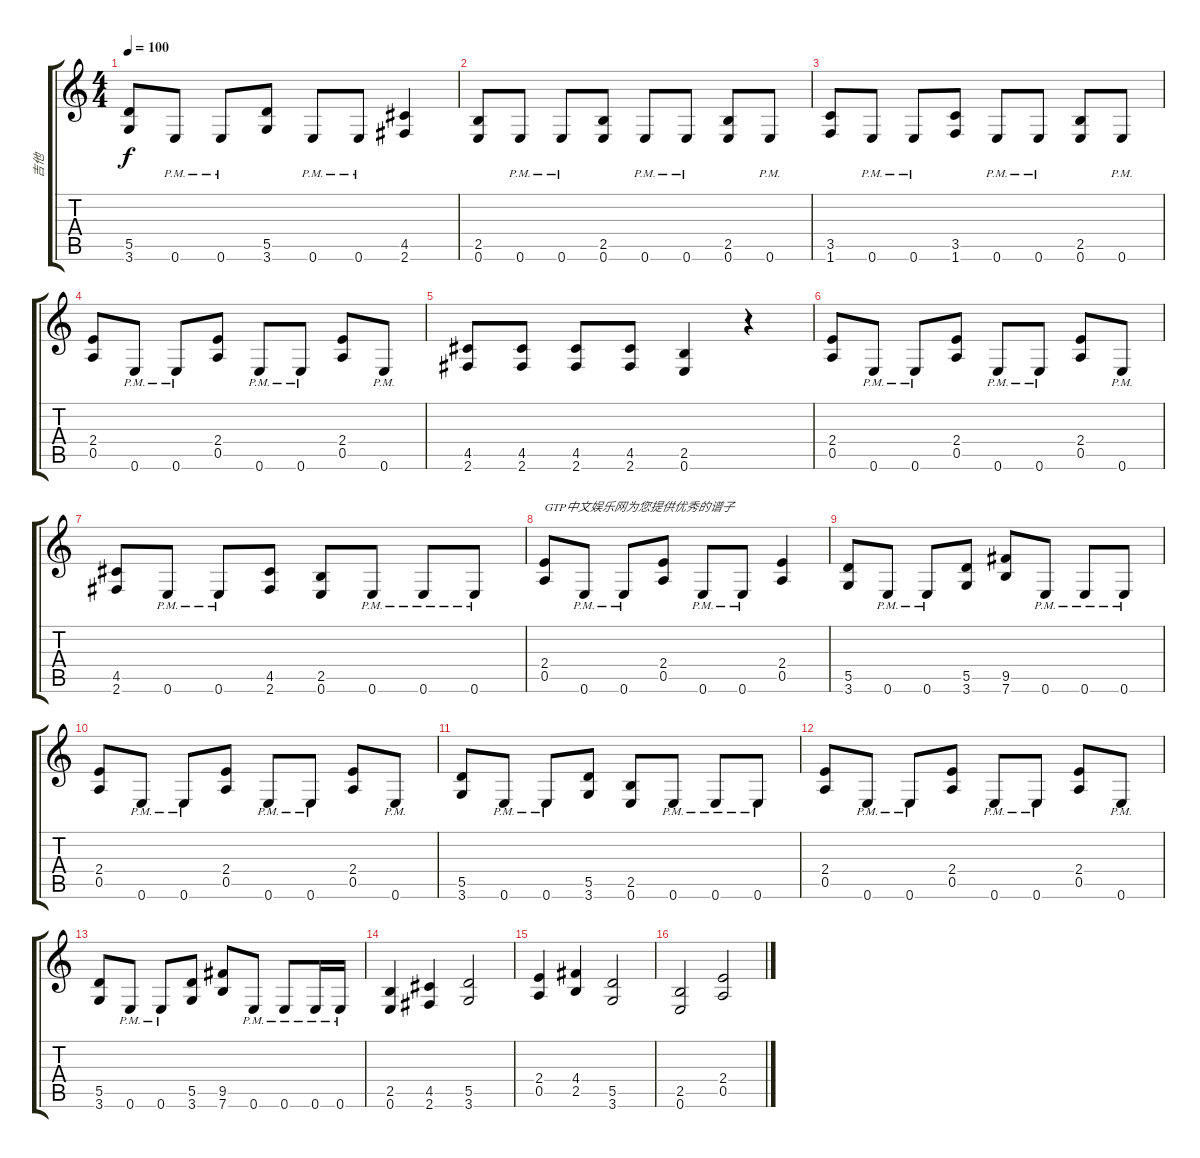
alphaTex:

\track ("吉他" "吉他") {instrument distortionguitar}
\staff {score tabs}
\tuning (E4 B3 G3 D3 A2 E2) {hide}
\ts (4 4)
\tempo 100
\clef g2
\ks c
(5.5 3.6).8{dy f} 0.6{pm}.8 0.6{pm}.8 (5.5 3.6).8 0.6{pm}.8 0.6{pm}.8 (4.5 2.6).4 |
(2.5 0.6).8 0.6{pm}.8 0.6{pm}.8 (2.5 0.6).8 0.6{pm}.8 0.6{pm}.8 (2.5 0.6).8 0.6{pm}.8 |
(3.5 1.6).8 0.6{pm}.8 0.6{pm}.8 (3.5 1.6).8 0.6{pm}.8 0.6{pm}.8 (2.5 0.6).8 0.6{pm}.8 |
(2.4 0.5).8 0.6{pm}.8 0.6{pm}.8 (2.4 0.5).8 0.6{pm}.8 0.6{pm}.8 (2.4 0.5).8 0.6{pm}.8 |
(4.5 2.6).8 (4.5 2.6).8 (4.5 2.6).8 (4.5 2.6).8 (2.5 0.6).4 r.4 |
(2.4 0.5).8 0.6{pm}.8 0.6{pm}.8 (2.4 0.5).8 0.6{pm}.8 0.6{pm}.8 (2.4 0.5).8 0.6{pm}.8 |
(4.5 2.6).8 0.6{pm}.8 0.6{pm}.8 (4.5 2.6).8 (2.5 0.6).8 0.6{pm}.8 0.6{pm}.8 0.6{pm}.8 |
(2.4 0.5).8{txt "GTP中文娱乐网为您提供优秀的谱子"} 0.6{pm}.8 0.6{pm}.8 (2.4 0.5).8 0.6{pm}.8 0.6{pm}.8 (2.4 0.5).4 |
(5.5 3.6).8 0.6{pm}.8 0.6{pm}.8 (5.5 3.6).8 (9.5 7.6).8 0.6{pm}.8 0.6{pm}.8 0.6{pm}.8 |
(2.4 0.5).8 0.6{pm}.8 0.6{pm}.8 (2.4 0.5).8 0.6{pm}.8 0.6{pm}.8 (2.4 0.5).8 0.6{pm}.8 |
(5.5 3.6).8 0.6{pm}.8 0.6{pm}.8 (5.5 3.6).8 (2.5 0.6).8 0.6{pm}.8 0.6{pm}.8 0.6{pm}.8 |
(2.4 0.5).8 0.6{pm}.8 0.6{pm}.8 (2.4 0.5).8 0.6{pm}.8 0.6{pm}.8 (2.4 0.5).8 0.6{pm}.8 |
(5.5 3.6).8 0.6{pm}.8 0.6{pm}.8 (5.5 3.6).8 (9.5 7.6).8 0.6{pm}.8 0.6{pm}.8 0.6{pm}.16 0.6{pm}.16 |
(2.5 0.6).4 (4.5 2.6).4 (5.5 3.6).2 |
(2.4 0.5).4 (4.4 2.5).4 (5.5 3.6).2 |
(2.5 0.6).2 (2.4 0.5).2
